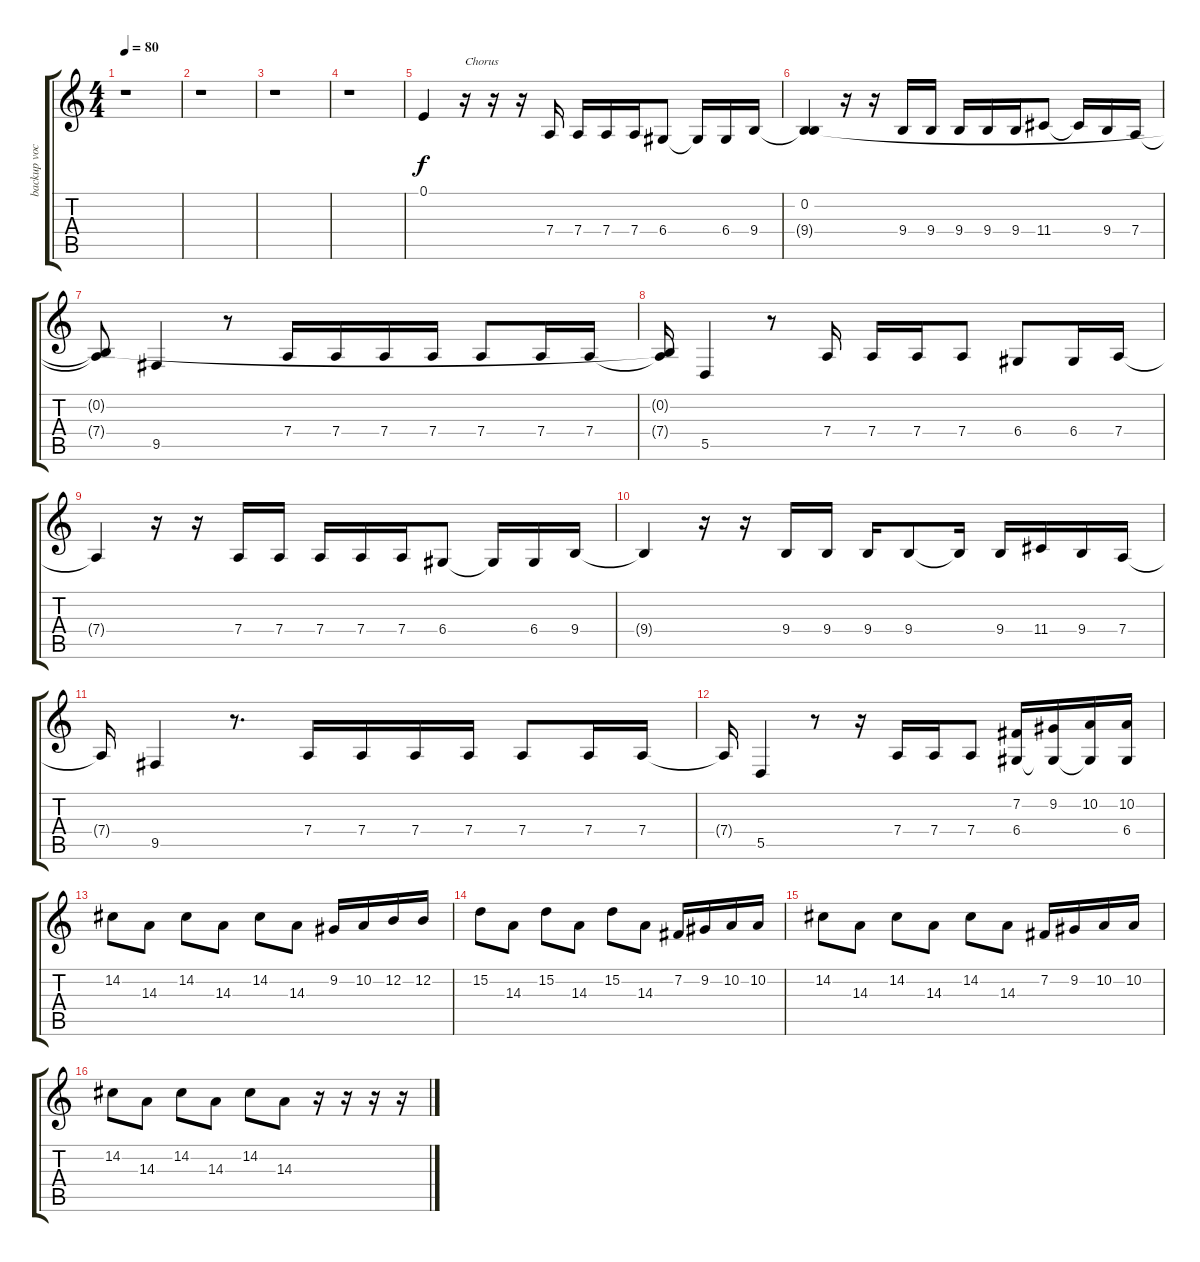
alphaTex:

\track ("backup vocals" "backup voc") {instrument cello}
\staff {score tabs}
\tuning (E4 B3 G3 D3 A2 E2) {hide}
\ts (4 4)
\tempo 80
\clef g2
\ks c
r.1{dy f} |
r.1 |
r.1 |
r.1 |
0.1.4 r.16{txt "Chorus"} r.16 r.16 7.4.16 7.4.16 7.4.16 7.4.16 6.4.8 6.4{t}.16 6.4.16 9.4.16 |
(0.2 9.4{t}).4 r.16 r.16 9.4.16 9.4.16 9.4.16 9.4.16 9.4.16 11.4.8 11.4{t}.16 9.4.16 7.4.16 |
(0.2{t} 7.4{t}).8 9.5.4 r.8 7.4.16 7.4.16 7.4.16 7.4.16 7.4.8 7.4.16 7.4.16 |
(0.2{t} 7.4{t}).16 5.5.4 r.8 7.4.16 7.4.16 7.4.16 7.4.8 6.4.8 6.4.16 7.4.16 |
7.4{t}.4 r.16 r.16 7.4.16 7.4.16 7.4.16 7.4.16 7.4.16 6.4.8 6.4{t}.16 6.4.16 9.4.16 |
9.4{t}.4 r.16 r.16 9.4.16 9.4.16 9.4.16 9.4.8 9.4{t}.16 9.4.16 11.4.16 9.4.16 7.4.16 |
7.4{t}.16 9.5.4 r.8{d} 7.4.16 7.4.16 7.4.16 7.4.16 7.4.8 7.4.16 7.4.16 |
7.4{t}.16 5.5.4 r.8 r.16 7.4.16 7.4.16 7.4.8 (7.2 6.4).16 (9.2 6.4{t}).16 (10.2 6.4{t}).16 (10.2 6.4).16 |
14.2.8 14.3.8 14.2.8 14.3.8 14.2.8 14.3.8 9.2.16 10.2.16 12.2.16 12.2.16 |
15.2.8 14.3.8 15.2.8 14.3.8 15.2.8 14.3.8 7.2.16 9.2.16 10.2.16 10.2.16 |
14.2.8 14.3.8 14.2.8 14.3.8 14.2.8 14.3.8 7.2.16 9.2.16 10.2.16 10.2.16 |
14.2.8 14.3.8 14.2.8 14.3.8 14.2.8 14.3.8 r.16 r.16 r.16 r.16
